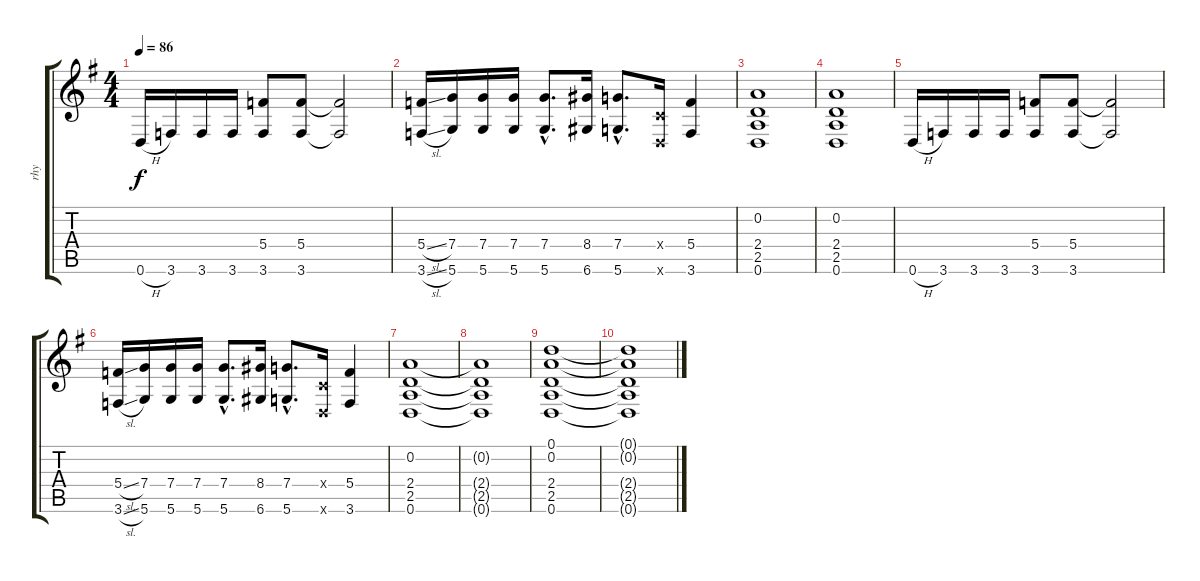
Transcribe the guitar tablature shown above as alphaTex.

\track ("rhy" "rhy") {instrument distortionguitar}
\staff {score tabs}
\tuning (D4 A3 F3 C3 G2 D2) {hide}
\ts (4 4)
\tempo 86
\clef g2
\ks g
0.6{h}.16{dy f} 3.6.16 3.6.16 3.6.16 (5.4 3.6).8 (5.4 3.6).8 (5.4{t} 3.6{t}).2 |
(5.4{sl} 3.6{sl}).16 (7.4 5.6).16 (7.4 5.6).16 (7.4 5.6).16 (7.4{hac} 5.6{hac}).8{d} (8.4 6.6).16 (7.4{hac} 5.6{hac}).8{d} (0.4{x} 0.6{x}).16 (5.4 3.6).4 |
(0.2 2.4 2.5 0.6).1 |
(0.2 2.4 2.5 0.6).1 |
0.6{h}.16 3.6.16 3.6.16 3.6.16 (5.4 3.6).8 (5.4 3.6).8 (5.4{t} 3.6{t}).2 |
(5.4{sl} 3.6{sl}).16 (7.4 5.6).16 (7.4 5.6).16 (7.4 5.6).16 (7.4{hac} 5.6{hac}).8{d} (8.4 6.6).16 (7.4{hac} 5.6{hac}).8{d} (0.4{x} 0.6{x}).16 (5.4 3.6).4 |
(0.2 2.4 2.5 0.6).1 |
(0.2{t} 2.4{t} 2.5{t} 0.6{t}).1 |
(0.1 0.2 2.4 2.5 0.6).1 |
(0.1{t} 0.2{t} 2.4{t} 2.5{t} 0.6{t}).1
